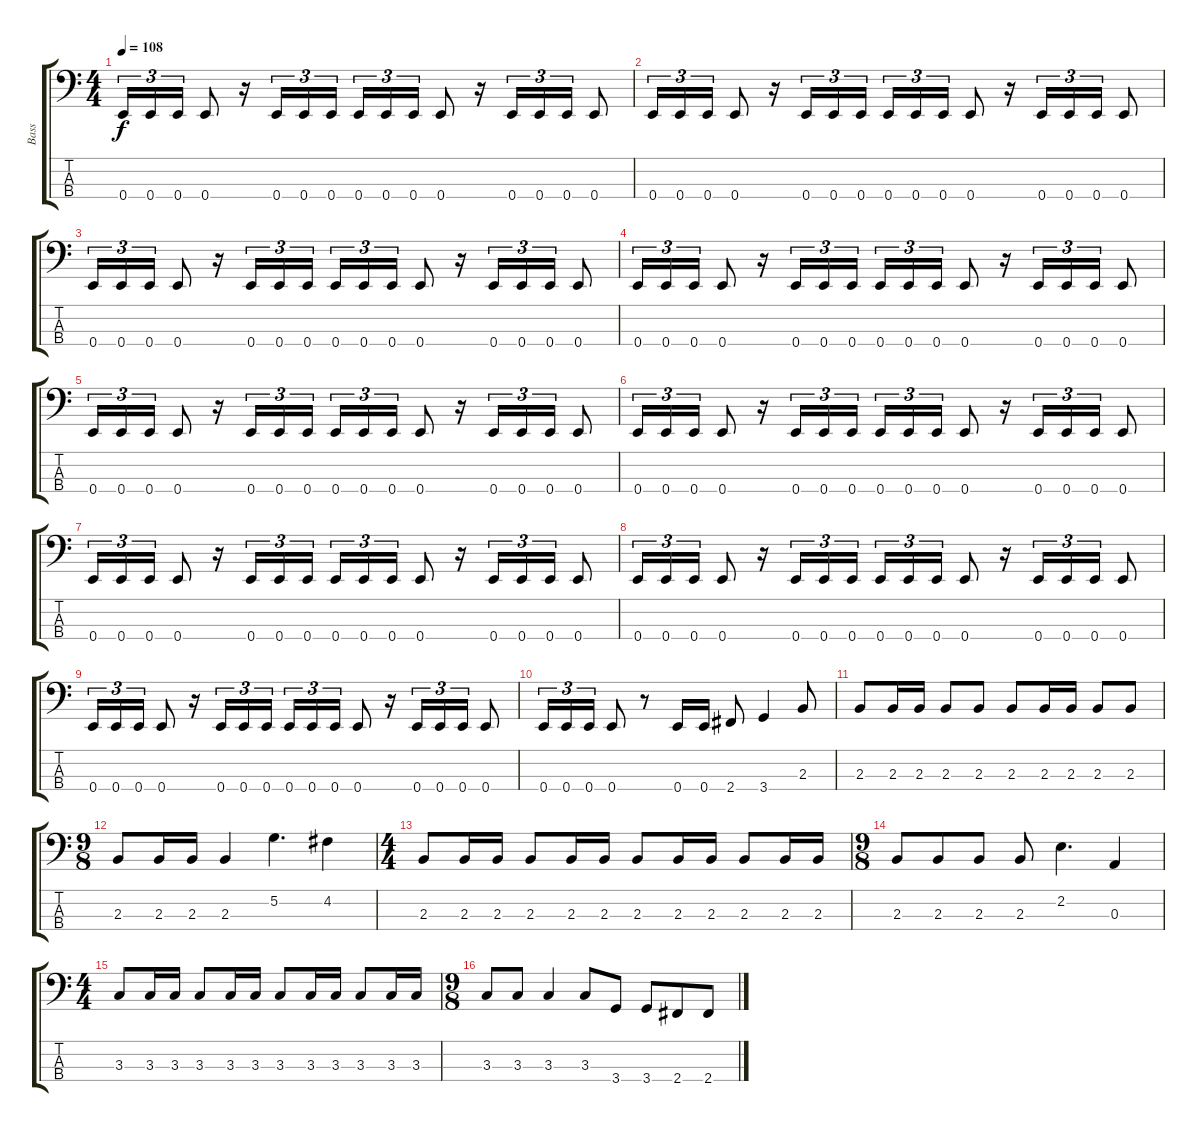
\track ("Bass" "Bass") {instrument electricbassfinger}
\staff {score tabs}
\tuning (G2 D2 A1 E1) {hide}
\ts (4 4)
\tempo 108
\clef f4
\ks c
0.4.16{tu (3 2) dy f} 0.4.16{tu (3 2)} 0.4.16{tu (3 2)} 0.4.8 r.16 0.4.16{tu (3 2)} 0.4.16{tu (3 2)} 0.4.16{tu (3 2)} 0.4.16{tu (3 2)} 0.4.16{tu (3 2)} 0.4.16{tu (3 2)} 0.4.8 r.16 0.4.16{tu (3 2)} 0.4.16{tu (3 2)} 0.4.16{tu (3 2)} 0.4.8 |
0.4.16{tu (3 2)} 0.4.16{tu (3 2)} 0.4.16{tu (3 2)} 0.4.8 r.16 0.4.16{tu (3 2)} 0.4.16{tu (3 2)} 0.4.16{tu (3 2)} 0.4.16{tu (3 2)} 0.4.16{tu (3 2)} 0.4.16{tu (3 2)} 0.4.8 r.16 0.4.16{tu (3 2)} 0.4.16{tu (3 2)} 0.4.16{tu (3 2)} 0.4.8 |
0.4.16{tu (3 2)} 0.4.16{tu (3 2)} 0.4.16{tu (3 2)} 0.4.8 r.16 0.4.16{tu (3 2)} 0.4.16{tu (3 2)} 0.4.16{tu (3 2)} 0.4.16{tu (3 2)} 0.4.16{tu (3 2)} 0.4.16{tu (3 2)} 0.4.8 r.16 0.4.16{tu (3 2)} 0.4.16{tu (3 2)} 0.4.16{tu (3 2)} 0.4.8 |
0.4.16{tu (3 2)} 0.4.16{tu (3 2)} 0.4.16{tu (3 2)} 0.4.8 r.16 0.4.16{tu (3 2)} 0.4.16{tu (3 2)} 0.4.16{tu (3 2)} 0.4.16{tu (3 2)} 0.4.16{tu (3 2)} 0.4.16{tu (3 2)} 0.4.8 r.16 0.4.16{tu (3 2)} 0.4.16{tu (3 2)} 0.4.16{tu (3 2)} 0.4.8 |
0.4.16{tu (3 2)} 0.4.16{tu (3 2)} 0.4.16{tu (3 2)} 0.4.8 r.16 0.4.16{tu (3 2)} 0.4.16{tu (3 2)} 0.4.16{tu (3 2)} 0.4.16{tu (3 2)} 0.4.16{tu (3 2)} 0.4.16{tu (3 2)} 0.4.8 r.16 0.4.16{tu (3 2)} 0.4.16{tu (3 2)} 0.4.16{tu (3 2)} 0.4.8 |
0.4.16{tu (3 2)} 0.4.16{tu (3 2)} 0.4.16{tu (3 2)} 0.4.8 r.16 0.4.16{tu (3 2)} 0.4.16{tu (3 2)} 0.4.16{tu (3 2)} 0.4.16{tu (3 2)} 0.4.16{tu (3 2)} 0.4.16{tu (3 2)} 0.4.8 r.16 0.4.16{tu (3 2)} 0.4.16{tu (3 2)} 0.4.16{tu (3 2)} 0.4.8 |
0.4.16{tu (3 2)} 0.4.16{tu (3 2)} 0.4.16{tu (3 2)} 0.4.8 r.16 0.4.16{tu (3 2)} 0.4.16{tu (3 2)} 0.4.16{tu (3 2)} 0.4.16{tu (3 2)} 0.4.16{tu (3 2)} 0.4.16{tu (3 2)} 0.4.8 r.16 0.4.16{tu (3 2)} 0.4.16{tu (3 2)} 0.4.16{tu (3 2)} 0.4.8 |
0.4.16{tu (3 2)} 0.4.16{tu (3 2)} 0.4.16{tu (3 2)} 0.4.8 r.16 0.4.16{tu (3 2)} 0.4.16{tu (3 2)} 0.4.16{tu (3 2)} 0.4.16{tu (3 2)} 0.4.16{tu (3 2)} 0.4.16{tu (3 2)} 0.4.8 r.16 0.4.16{tu (3 2)} 0.4.16{tu (3 2)} 0.4.16{tu (3 2)} 0.4.8 |
0.4.16{tu (3 2)} 0.4.16{tu (3 2)} 0.4.16{tu (3 2)} 0.4.8 r.16 0.4.16{tu (3 2)} 0.4.16{tu (3 2)} 0.4.16{tu (3 2)} 0.4.16{tu (3 2)} 0.4.16{tu (3 2)} 0.4.16{tu (3 2)} 0.4.8 r.16 0.4.16{tu (3 2)} 0.4.16{tu (3 2)} 0.4.16{tu (3 2)} 0.4.8 |
0.4.16{tu (3 2)} 0.4.16{tu (3 2)} 0.4.16{tu (3 2)} 0.4.8 r.8 0.4.16 0.4.16 2.4.8 3.4.4 2.3.8 |
2.3.8 2.3.16 2.3.16 2.3.8 2.3.8 2.3.8 2.3.16 2.3.16 2.3.8 2.3.8 |
\ts (9 8)
2.3.8 2.3.16 2.3.16 2.3.4 5.2.4{d} 4.2.4 |
\ts (4 4)
2.3.8 2.3.16 2.3.16 2.3.8 2.3.16 2.3.16 2.3.8 2.3.16 2.3.16 2.3.8 2.3.16 2.3.16 |
\ts (9 8)
2.3.8 2.3.8 2.3.8 2.3.8 2.2.4{d} 0.3.4 |
\ts (4 4)
3.3.8 3.3.16 3.3.16 3.3.8 3.3.16 3.3.16 3.3.8 3.3.16 3.3.16 3.3.8 3.3.16 3.3.16 |
\ts (9 8)
3.3.8 3.3.8 3.3.4 3.3.8 3.4.8 3.4.8 2.4.8 2.4.8
